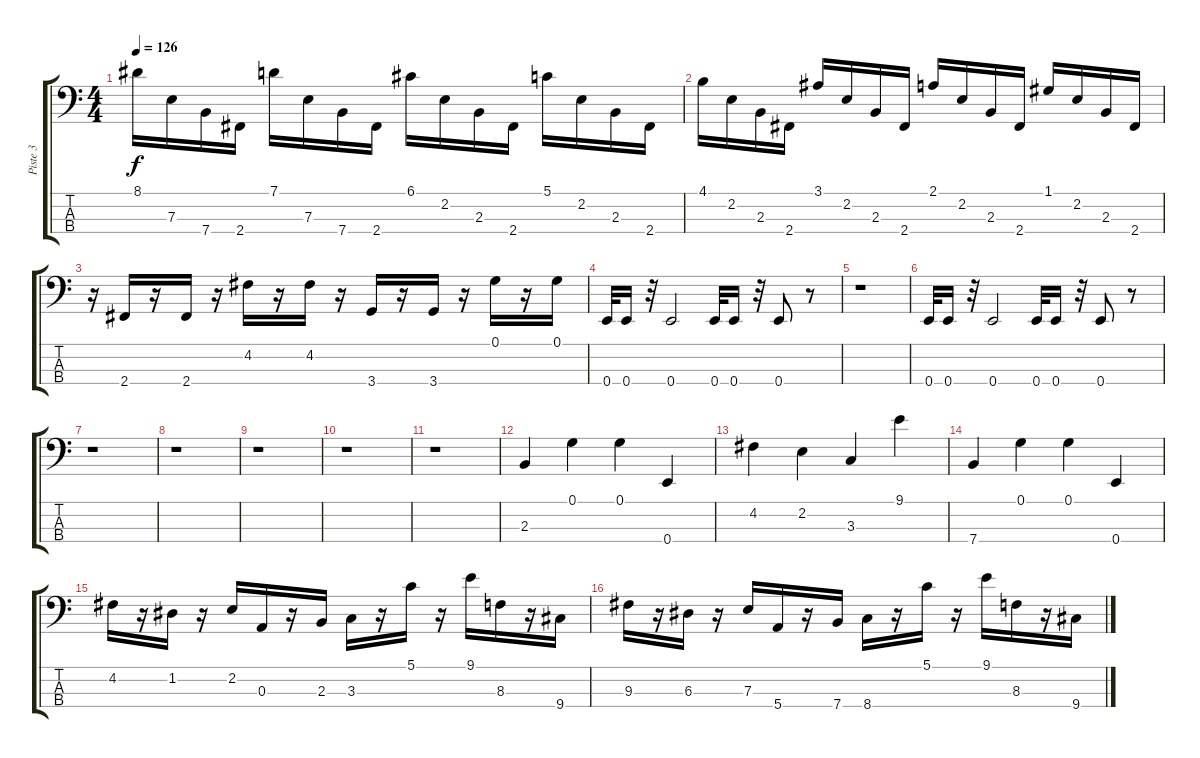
\track ("Piste 3" "Piste 3") {instrument electricbasspick}
\staff {score tabs}
\tuning (G2 D2 A1 E1) {hide}
\ts (4 4)
\tempo 126
\clef f4
\ks c
8.1.16{dy f} 7.3.16 7.4.16 2.4.16 7.1.16 7.3.16 7.4.16 2.4.16 6.1.16 2.2.16 2.3.16 2.4.16 5.1.16 2.2.16 2.3.16 2.4.16 |
4.1.16 2.2.16 2.3.16 2.4.16 3.1.16 2.2.16 2.3.16 2.4.16 2.1.16 2.2.16 2.3.16 2.4.16 1.1.16 2.2.16 2.3.16 2.4.16 |
r.16 2.4.16 r.16 2.4.16 r.16 4.2.16 r.16 4.2.16 r.16 3.4.16 r.16 3.4.16 r.16 0.1.16 r.16 0.1.16 |
0.4.32 0.4.16 r.32 0.4.2 0.4.32 0.4.16 r.32 0.4.8 r.8 |
r.1 |
0.4.32 0.4.16 r.32 0.4.2 0.4.32 0.4.16 r.32 0.4.8 r.8 |
r.1 |
r.1 |
r.1 |
r.1 |
r.1 |
2.3.4 0.1.4 0.1.4 0.4.4 |
4.2.4 2.2.4 3.3.4 9.1.4 |
7.4.4 0.1.4 0.1.4 0.4.4 |
4.2.16 r.16 1.2.16 r.16 2.2.16 0.3.16 r.16 2.3.16 3.3.16 r.16 5.1.16 r.16 9.1.16 8.3.16 r.16 9.4.16 |
9.3.16 r.16 6.3.16 r.16 7.3.16 5.4.16 r.16 7.4.16 8.4.16 r.16 5.1.16 r.16 9.1.16 8.3.16 r.16 9.4.16
